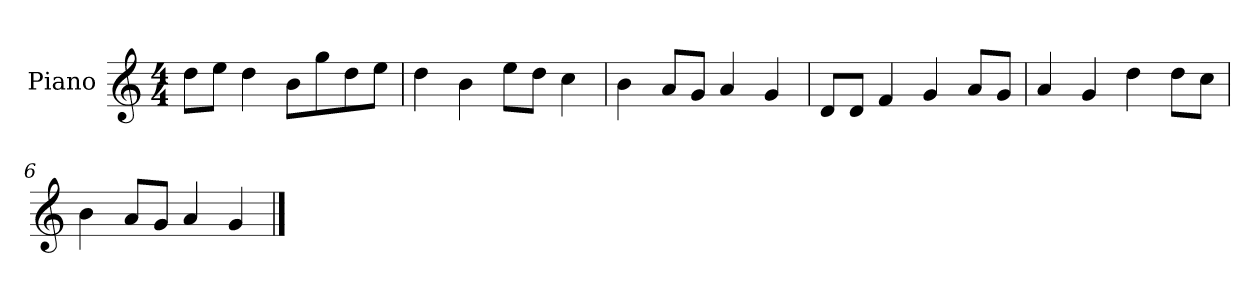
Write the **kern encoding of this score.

**kern
*part1
*staff1
*I"Piano
*I'P-no
*clefG2
*k[]
*M4/4
*MM90
=1
8dd\L
8ee\J
4dd\
8b\L
8gg\
8dd\
8ee\J
=2
4dd\
4b\
8ee\L
8dd\J
4cc\
=3
4b\
8a/L
8g/J
4a/
4g/
=4
8d/L
8d/J
4f/
4g/
8a/L
8g/J
=5
4a/
4g/
4dd\
8dd\L
8cc\J
=6
4b\
8a/L
8g/J
4a/
4g/
==
*-
